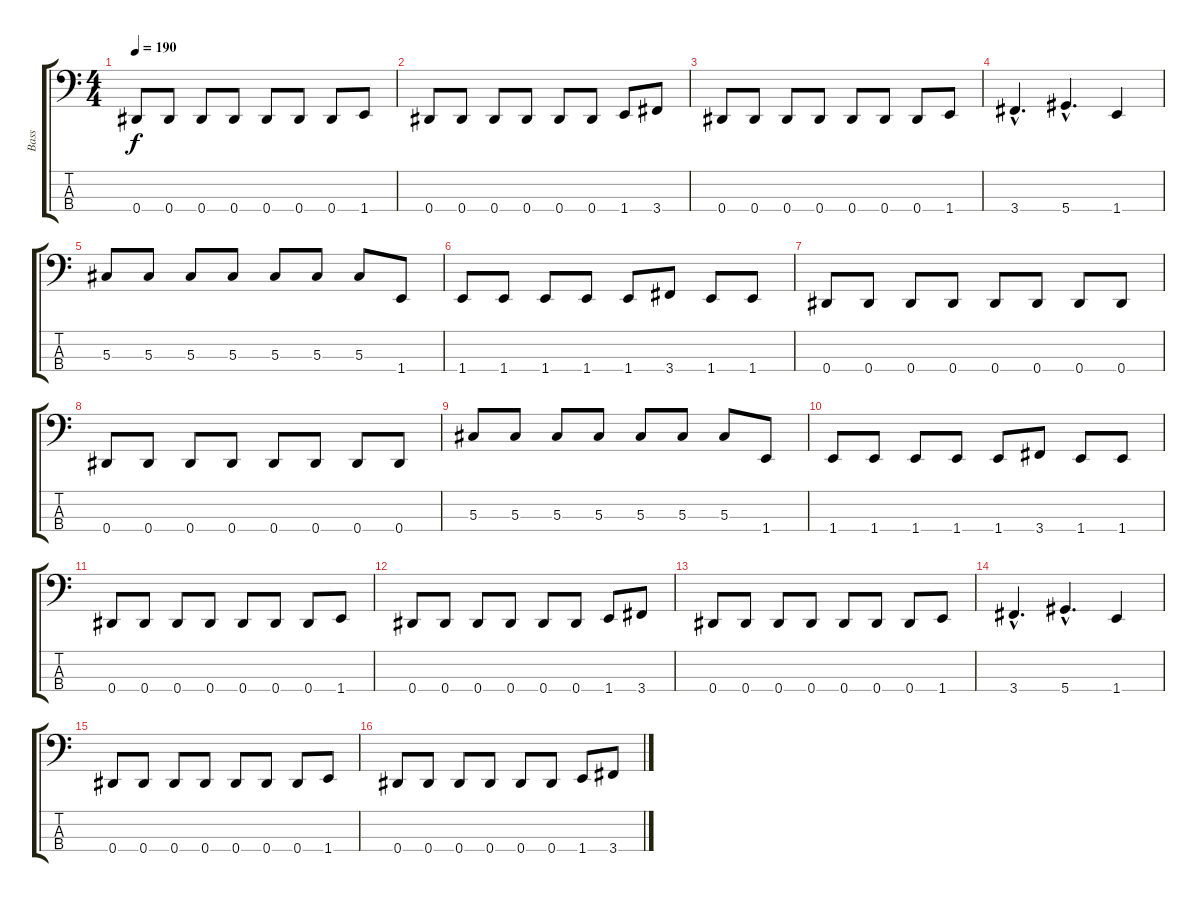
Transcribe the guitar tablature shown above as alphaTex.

\track ("Bass" "Bass") {instrument electricbasspick}
\staff {score tabs}
\tuning (Gb2 Db2 Ab1 Eb1) {hide}
\ts (4 4)
\tempo 190
\clef f4
\ks c
0.4.8{dy f} 0.4.8 0.4.8 0.4.8 0.4.8 0.4.8 0.4.8 1.4.8 |
0.4.8 0.4.8 0.4.8 0.4.8 0.4.8 0.4.8 1.4.8 3.4.8 |
0.4.8 0.4.8 0.4.8 0.4.8 0.4.8 0.4.8 0.4.8 1.4.8 |
3.4{hac}.4{d} 5.4{hac}.4{d} 1.4.4 |
5.3.8 5.3.8 5.3.8 5.3.8 5.3.8 5.3.8 5.3.8 1.4.8 |
1.4.8 1.4.8 1.4.8 1.4.8 1.4.8 3.4.8 1.4.8 1.4.8 |
0.4.8 0.4.8 0.4.8 0.4.8 0.4.8 0.4.8 0.4.8 0.4.8 |
0.4.8 0.4.8 0.4.8 0.4.8 0.4.8 0.4.8 0.4.8 0.4.8 |
5.3.8 5.3.8 5.3.8 5.3.8 5.3.8 5.3.8 5.3.8 1.4.8 |
1.4.8 1.4.8 1.4.8 1.4.8 1.4.8 3.4.8 1.4.8 1.4.8 |
0.4.8 0.4.8 0.4.8 0.4.8 0.4.8 0.4.8 0.4.8 1.4.8 |
0.4.8 0.4.8 0.4.8 0.4.8 0.4.8 0.4.8 1.4.8 3.4.8 |
0.4.8 0.4.8 0.4.8 0.4.8 0.4.8 0.4.8 0.4.8 1.4.8 |
3.4{hac}.4{d} 5.4{hac}.4{d} 1.4.4 |
0.4.8 0.4.8 0.4.8 0.4.8 0.4.8 0.4.8 0.4.8 1.4.8 |
0.4.8 0.4.8 0.4.8 0.4.8 0.4.8 0.4.8 1.4.8 3.4.8
